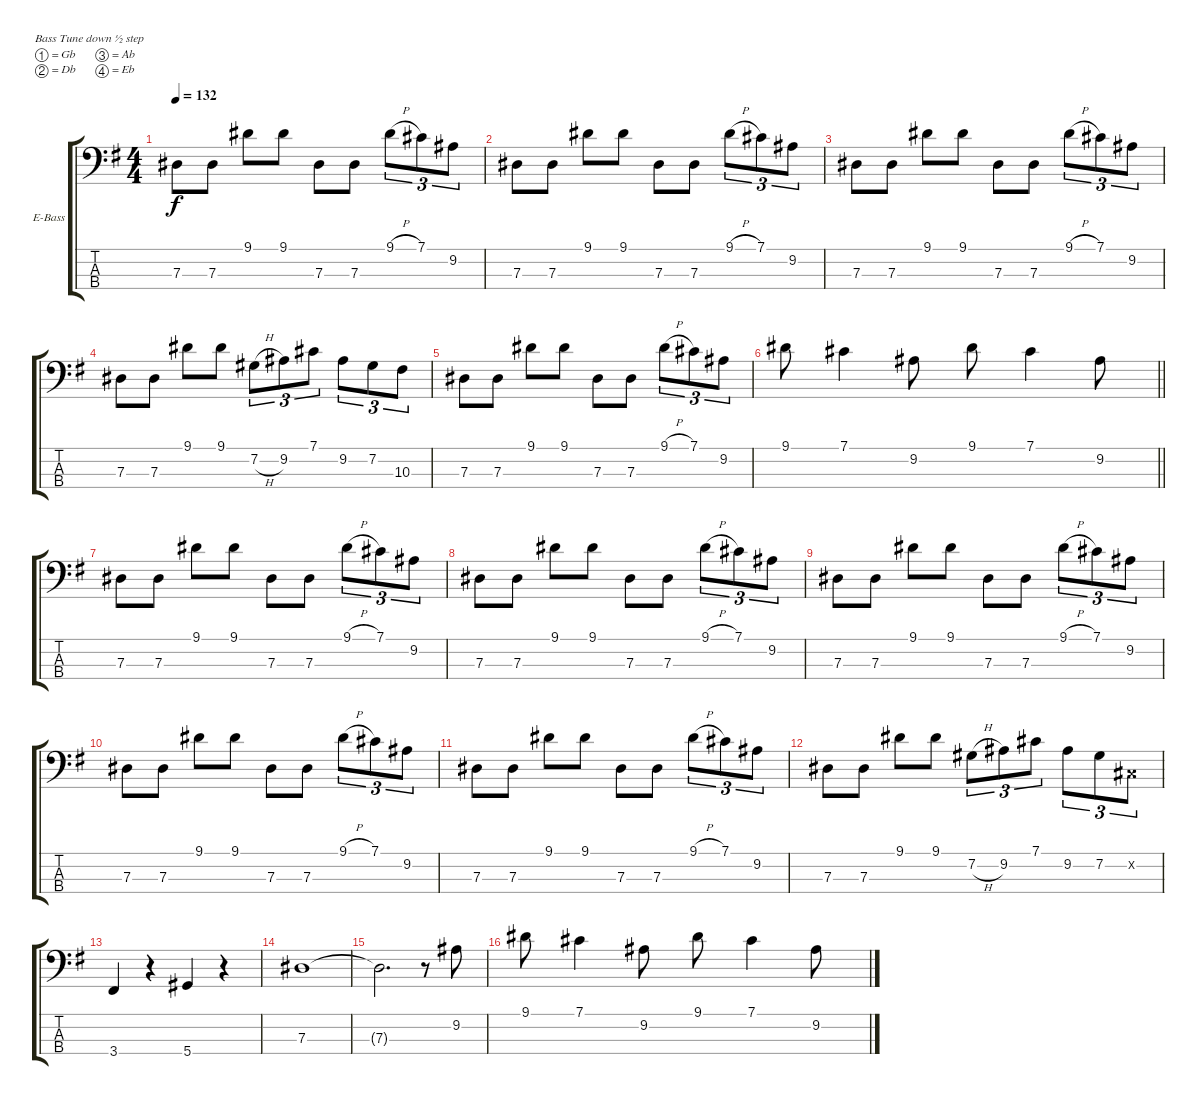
\bracketExtendMode groupsimilarinstruments
\firstSystemTrackNameOrientation horizontal
\otherSystemsTrackNameOrientation horizontal
\track ("Bass" "E-Bass") {instrument electricbasspick}
\staff {score tabs}
\tuning (Gb2 Db2 Ab1 Eb1)
\ts (4 4)
\tempo 132
\clef f4
\scale
1.03909
\ks g
7.3.8{dy f} 7.3.8 9.1.8 9.1.8 7.3.8 7.3.8 9.1{h}.8{tu (3 2)} 7.1.8{tu (3 2)} 9.2.8{tu (3 2)} |
\scale
0.960908 7.3.8 7.3.8 9.1.8 9.1.8 7.3.8 7.3.8 9.1{h}.8{tu (3 2)} 7.1.8{tu (3 2)} 9.2.8{tu (3 2)} |
\scale
1.03909 7.3.8 7.3.8 9.1.8 9.1.8 7.3.8 7.3.8 9.1{h}.8{tu (3 2)} 7.1.8{tu (3 2)} 9.2.8{tu (3 2)} |
\scale
0.960908 7.3.8 7.3.8 9.1.8 9.1.8 7.2{h}.8{tu (3 2)} 9.2.8{tu (3 2)} 7.1.8{tu (3 2)} 9.2.8{tu (3 2)} 7.2.8{tu (3 2)} 10.3.8{tu (3 2)} |
\scale
1.03909 7.3.8 7.3.8 9.1.8 9.1.8 7.3.8 7.3.8 9.1{h}.8{tu (3 2)} 7.1.8{tu (3 2)} 9.2.8{tu (3 2)} |
\scale
0.960908
\barLineRight lightlight
9.1.8 7.1.4 9.2.8 9.1.8 7.1.4 9.2.8 |
\scale
1.03909 7.3.8 7.3.8 9.1.8 9.1.8 7.3.8 7.3.8 9.1{h}.8{tu (3 2)} 7.1.8{tu (3 2)} 9.2.8{tu (3 2)} |
\scale
0.960908 7.3.8 7.3.8 9.1.8 9.1.8 7.3.8 7.3.8 9.1{h}.8{tu (3 2)} 7.1.8{tu (3 2)} 9.2.8{tu (3 2)} |
\scale
1.03909 7.3.8 7.3.8 9.1.8 9.1.8 7.3.8 7.3.8 9.1{h}.8{tu (3 2)} 7.1.8{tu (3 2)} 9.2.8{tu (3 2)} |
\scale
0.960908 7.3.8 7.3.8 9.1.8 9.1.8 7.3.8 7.3.8 9.1{h}.8{tu (3 2)} 7.1.8{tu (3 2)} 9.2.8{tu (3 2)} |
\scale
1.03909 7.3.8 7.3.8 9.1.8 9.1.8 7.3.8 7.3.8 9.1{h}.8{tu (3 2)} 7.1.8{tu (3 2)} 9.2.8{tu (3 2)} |
\scale
0.960908 7.3.8 7.3.8 9.1.8 9.1.8 7.2{h}.8{tu (3 2)} 9.2.8{tu (3 2)} 7.1.8{tu (3 2)} 9.2.8{tu (3 2)} 7.2.8{tu (3 2)} 0.2{x}.8{tu (3 2)} |
\scale
1.03909 3.4.4 r.4 5.4.4 r.4 |
\scale
0.960908 7.3.1 |
\scale
1.03909 7.3{t}.2{d} r.8 9.2.8 |
\scale
0.960908 9.1.8 7.1.4 9.2.8 9.1.8 7.1.4 9.2.8
